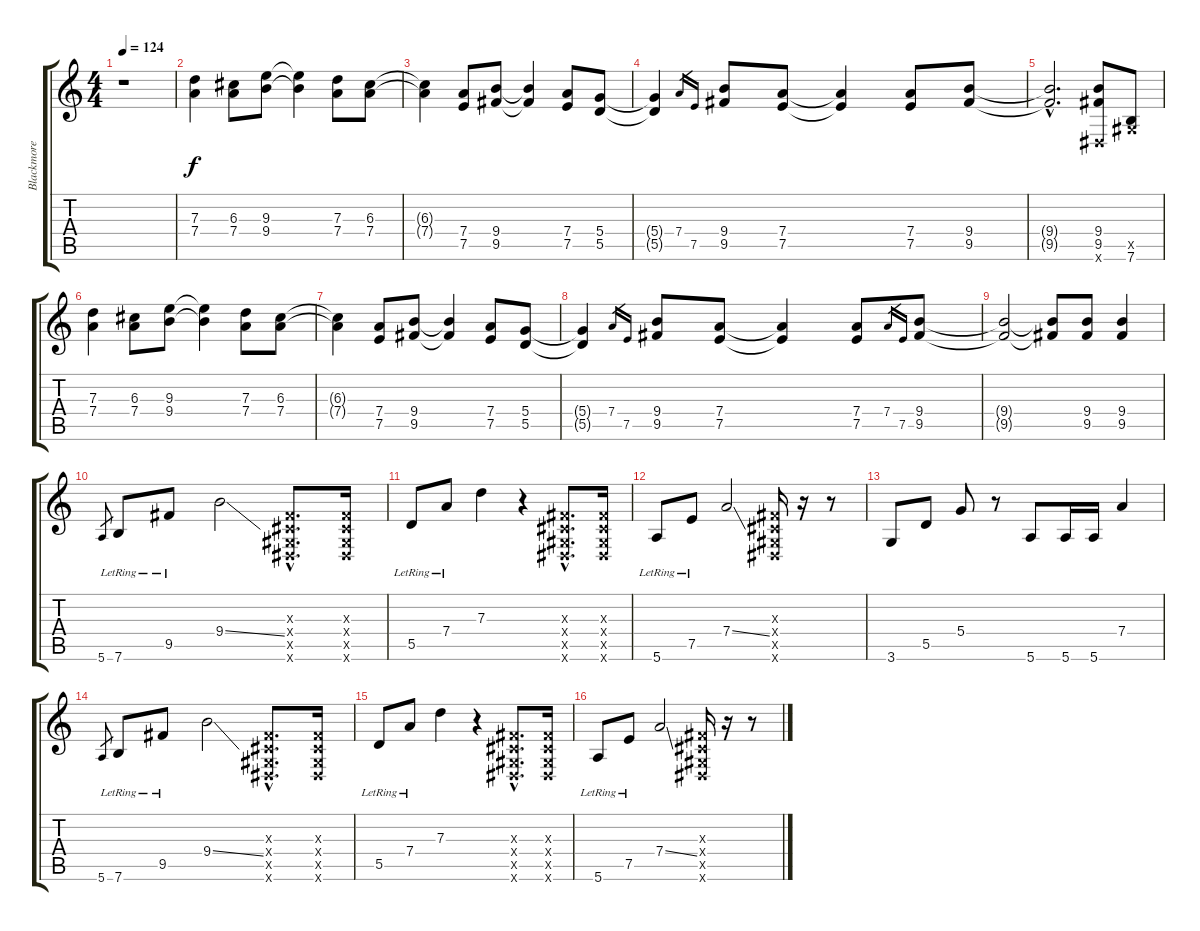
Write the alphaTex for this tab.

\track ("Blackmore" "Blackmore") {instrument overdrivenguitar}
\staff {score tabs}
\tuning (E4 B3 G3 D3 A2 E2) {hide}
\ts (4 4)
\tempo 124
\clef g2
\ks c
r.1{dy f} |
(7.3 7.4).4 (6.3 7.4).8 (9.3 9.4).8 (9.3{t} 9.4{t}).4 (7.3 7.4).8 (6.3 7.4).8 |
(6.3{t} 7.4{t}).4 (7.4 7.5).8 (9.4 9.5).8 (9.4{t} 9.5{t}).4 (7.4 7.5).8 (5.4 5.5).8 |
(5.4{t} 5.5{t}).4 7.4.16{gr} 7.5.16{gr} (9.4 9.5).8 (7.4 7.5).8 (7.4{t} 7.5{t}).4 (7.4 7.5).8 (9.4 9.5).8 |
(9.4{hac t} 9.5{hac t}).2{d} (9.4 9.5 -1.6{x}).8 (-1.5{x} 7.6).8 |
(7.3 7.4).4 (6.3 7.4).8 (9.3 9.4).8 (9.3{t} 9.4{t}).4 (7.3 7.4).8 (6.3 7.4).8 |
(6.3{t} 7.4{t}).4 (7.4 7.5).8 (9.4 9.5).8 (9.4{t} 9.5{t}).4 (7.4 7.5).8 (5.4 5.5).8 |
(5.4{t} 5.5{t}).4 7.4.16{gr} 7.5.16{gr} (9.4 9.5).8 (7.4 7.5).8 (7.4{t} 7.5{t}).4 (7.4 7.5).8 7.4.16{gr} 7.5.16{gr} (9.4 9.5).8 |
(9.4{t} 9.5{t}).2 (9.4{t} 9.5{t}).8 (9.4 9.5).8 (9.4 9.5).4 |
5.6.8{gr} 7.6{lr}.8 9.5{lr}.8 9.4{ss}.2 (-1.3{hac x} -1.4{hac x} -1.5{hac x} -1.6{hac x}).8{d} (-1.3{x} -1.4{x} -1.5{x} -1.6{x}).16 |
5.5{lr}.8 7.4{lr}.8 7.3.4 r.4 (-1.3{hac x} -1.4{hac x} -1.5{hac x} -1.6{hac x}).8{d} (-1.3{x} -1.4{x} -1.5{x} -1.6{x}).16 |
5.6{lr}.8 7.5{lr}.8 7.4{ss}.2 (-1.3{x} -1.4{x} -1.5{x} -1.6{x}).16 r.16 r.8 |
3.6.8 5.5.8 5.4.8 r.8 5.6.8 5.6.16 5.6.16 7.4.4 |
5.6.8{gr} 7.6{lr}.8 9.5{lr}.8 9.4{ss}.2 (-1.3{hac x} -1.4{hac x} -1.5{hac x} -1.6{hac x}).8{d} (-1.3{x} -1.4{x} -1.5{x} -1.6{x}).16 |
5.5{lr}.8 7.4{lr}.8 7.3.4 r.4 (-1.3{hac x} -1.4{hac x} -1.5{hac x} -1.6{hac x}).8{d} (-1.3{x} -1.4{x} -1.5{x} -1.6{x}).16 |
5.6{lr}.8 7.5{lr}.8 7.4{ss}.2 (-1.3{x} -1.4{x} -1.5{x} -1.6{x}).16 r.16 r.8
